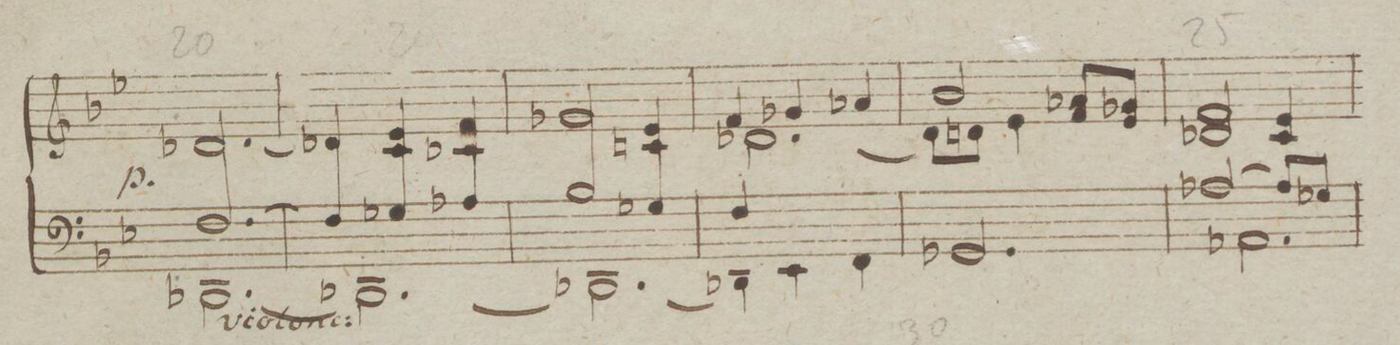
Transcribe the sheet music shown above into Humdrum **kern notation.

**kern	**dynam
*I"Organo	*
*clefF4	*
*k[b-e-]	*
*M3/4	*
[<2.DD-X\L	.
=21	=21
2.DD-X\_<	.
=22	=22
2.DD-X\_<	.
=23	=23
4DD-X\]	.
4EE-\	.
4FF\	.
=24	=24
2.GG-X/	.
=25	=25
*^	*
[2A-X/	2.AA-X\	.
8A-/L]	.	.
8G-X/J	.	.
*v	*v	*
=26	=26
*-	*-
